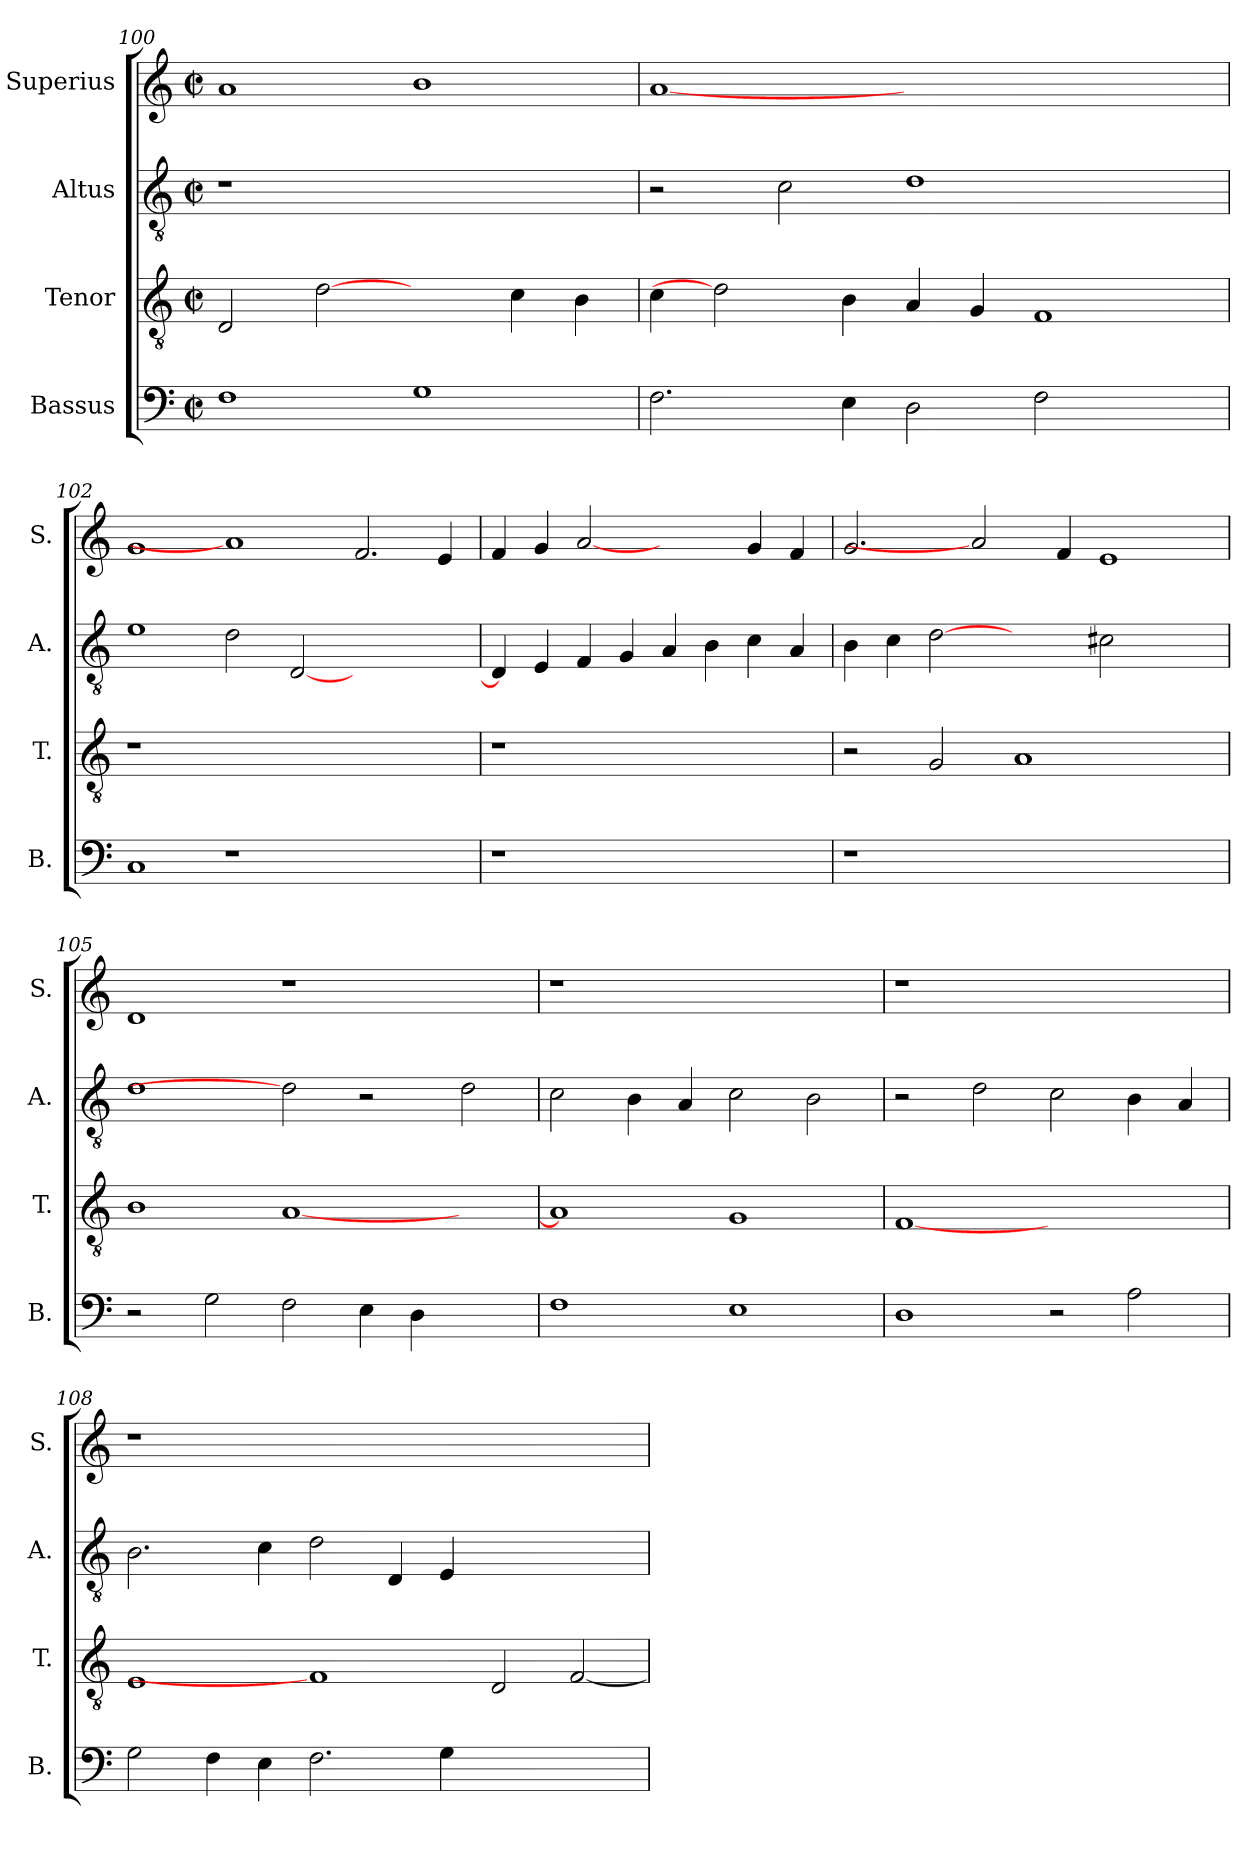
**kern	**kern	**kern	**kern
*part4	*part3	*part2	*part1
*staff4	*staff3	*staff2	*staff1
*I"Bassus	*I"Tenor	*I"Altus	*I"Superius
*I'B.	*I'T.	*I'A.	*I'S.
*clefF4	*clefGv2	*clefGv2	*clefG2
*	*ITrd7c12	*ITrd7c12	*
*k[]	*k[]	*k[]	*k[]
*C:	*C:	*C:	*C:
*M2/2	*M2/2	*M2/2	*M2/2
*met(c|)	*met(c|)	*met(c|)	*met(c|)
=100	=100	=100	=100
!	!	!LO:N:vis=1	!
1Fi	2DDi/	1r	1ai
.	[2Di	.	.
1Gi	2ryy	1ryy	1bi
.	4Ci\	.	.
.	4BBi\	.	.
=101	=101	=101	=101
2.Fi\	4Ci\	2r	[1ai
.	2Di]	.	.
.	.	2Ci\	.
4Ei\	4BBi\	.	.
2Di\	4AAi/	1Di	1.ryy
.	4GGi/	.	.
2Fi\	1FFi	.	.
2ryy	.	2ryy	.
=102	=102	=102	=102
!	!LO:N:vis=1	!	!
1Ci	1r	1Ei	1gi
1r	0ryy	2Di\	1ai]
.	.	[<2DDi/	.
1ryy	.	1ryy	2.fi/
.	.	.	4ei/
!!LO:PB:g=z
=103	=103	=103	=103
!LO:N:vis=1	!LO:N:vis=1	!	!
1r	1r	4DDi/]	4fi/
.	.	4EEi/	4gi/
.	.	4FFi/	[2ai
.	.	4GGi/	.
1ryy	1ryy	4AAi/	2ryy
.	.	4BBi\	.
.	.	4Ci\	4gi/
.	.	4AAi/	4fi/
=104	=104	=104	=104
!LO:N:vis=1	!	!	!
1r	2r	4BBi\	2.gi/
.	.	4Ci\	.
.	2GGi/	[2Di	.
.	.	.	2ai]
1.ryy	1AAi	2ryy	.
.	.	.	4fi/
.	.	2C#Xi\	1ei
.	2ryy	2ryy	.
=105	=105	=105	=105
2r	1BBi	1Di	1di
2Gi\	.	.	.
2Fi\	[<1AAi	2Di]	1r
4Ei\	.	2r	.
4Di\	.	.	.
2ryy	2ryy	2Di\	2ryy
=106	=106	=106	=106
!	!	!	!LO:N:vis=1
1Fi	1AAi]	2Ci\	1r
.	.	4BBi\	.
.	.	4AAi/	.
1Ei	1GGi	2Ci\	1ryy
.	.	2BBi\	.
!!LO:LB:g=z
=107	=107	=107	=107
!	!	!	!LO:N:vis=1
1Di	[1FFi	2r	1r
.	.	2Di\	.
2r	1ryy	2Ci\	1ryy
2Ai\	.	4BBi\	.
.	.	4AAi/	.
=108	=108	=108	=108
!	!	!	!LO:N:vis=1
2Gi\	1EEi	2.BBi\	1r
4Fi\	.	.	.
4Ei\	.	4Ci\	.
2.Fi\	1FFi]	2Di\	0ryy
.	.	4DDi/	.
4Gi\	.	4EEi/	.
1ryy	2DDi/	1ryy	.
.	[<2FFi/	.	.
=	=	=	=
*-	*-	*-	*-
